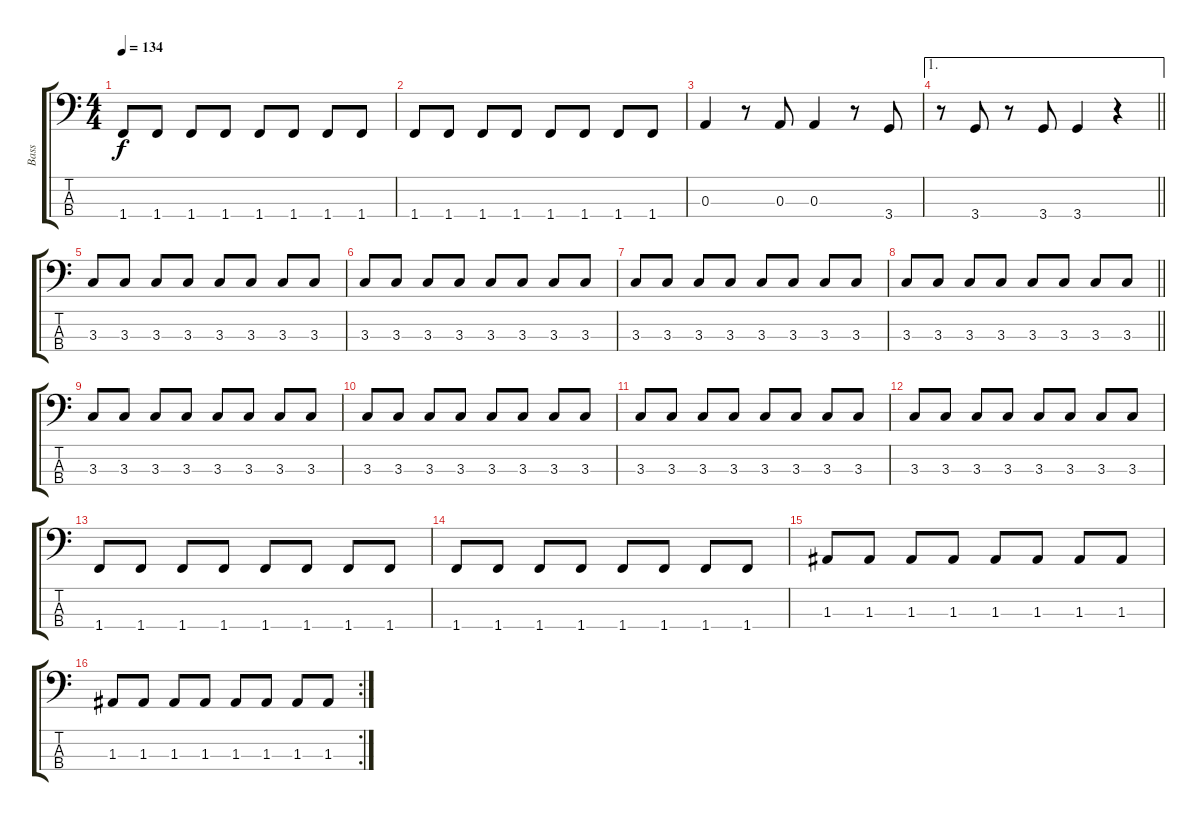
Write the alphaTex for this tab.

\track ("Bass" "Bass") {instrument electricbassfinger}
\staff {score tabs}
\tuning (G2 D2 A1 E1) {hide}
\ts (4 4)
\tempo 134
\clef f4
\ks c
1.4.8{dy f} 1.4.8 1.4.8 1.4.8 1.4.8 1.4.8 1.4.8 1.4.8 |
1.4.8 1.4.8 1.4.8 1.4.8 1.4.8 1.4.8 1.4.8 1.4.8 |
0.3.4 r.8 0.3.8 0.3.4 r.8 3.4.8 |
\ae 1
\barLineRight lightlight
r.8 3.4.8 r.8 3.4.8 3.4.4 r.4 |
3.3.8 3.3.8 3.3.8 3.3.8 3.3.8 3.3.8 3.3.8 3.3.8 |
3.3.8 3.3.8 3.3.8 3.3.8 3.3.8 3.3.8 3.3.8 3.3.8 |
3.3.8 3.3.8 3.3.8 3.3.8 3.3.8 3.3.8 3.3.8 3.3.8 |
\barLineRight lightlight
3.3.8 3.3.8 3.3.8 3.3.8 3.3.8 3.3.8 3.3.8 3.3.8 |
3.3.8 3.3.8 3.3.8 3.3.8 3.3.8 3.3.8 3.3.8 3.3.8 |
3.3.8 3.3.8 3.3.8 3.3.8 3.3.8 3.3.8 3.3.8 3.3.8 |
3.3.8 3.3.8 3.3.8 3.3.8 3.3.8 3.3.8 3.3.8 3.3.8 |
3.3.8 3.3.8 3.3.8 3.3.8 3.3.8 3.3.8 3.3.8 3.3.8 |
1.4.8 1.4.8 1.4.8 1.4.8 1.4.8 1.4.8 1.4.8 1.4.8 |
1.4.8 1.4.8 1.4.8 1.4.8 1.4.8 1.4.8 1.4.8 1.4.8 |
1.3.8 1.3.8 1.3.8 1.3.8 1.3.8 1.3.8 1.3.8 1.3.8 |
\rc 2
1.3.8 1.3.8 1.3.8 1.3.8 1.3.8 1.3.8 1.3.8 1.3.8
